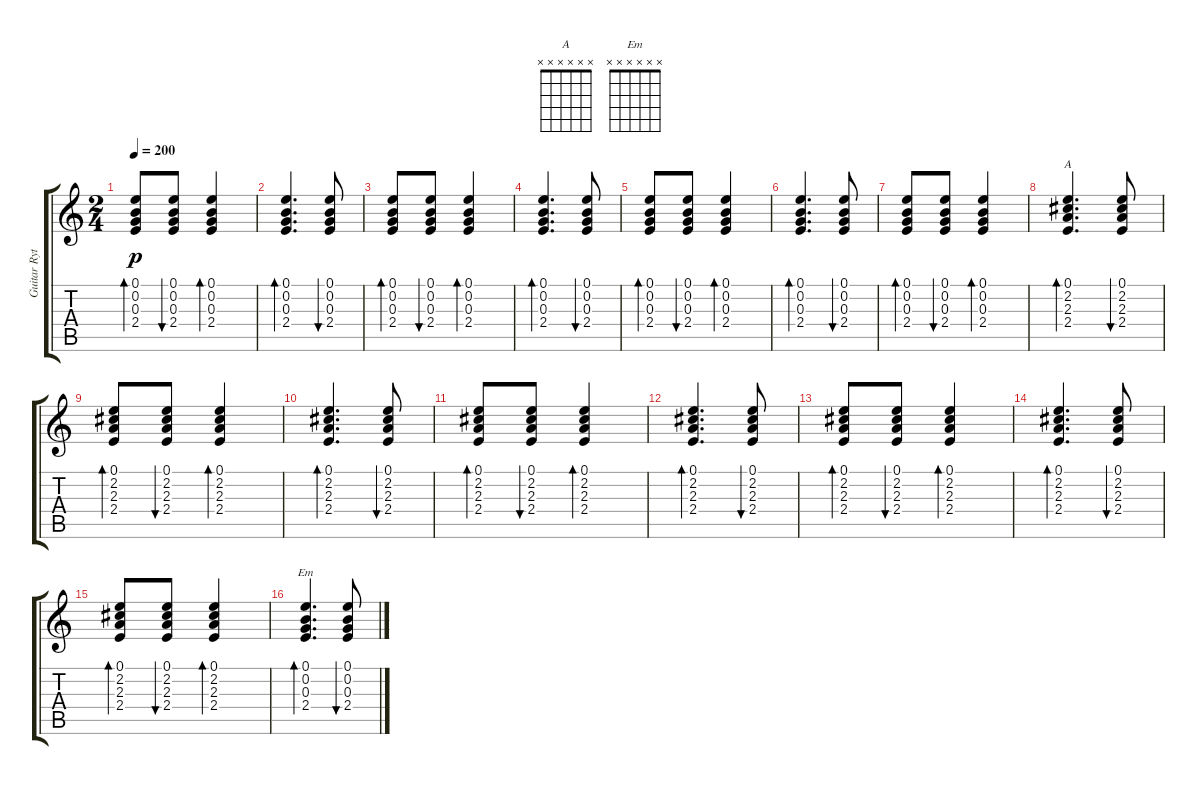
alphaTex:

\track ("Guitar Rythm 1" "Guitar Ryt") {instrument acousticguitarsteel}
\staff {score tabs}
\tuning (E4 B3 G3 D3 A2 E2) {hide}
\chord ("A" x x x x x x)
\chord ("Em" x x x x x x)
\ts (2 4)
\tempo 200
\clef g2
\ks c
(0.1 0.2 0.3 2.4).8{bd 60 dy p} (0.1 0.2 0.3 2.4).8{bu 60} (0.1 0.2 0.3 2.4).4{bd 60} |
(0.1 0.2 0.3 2.4).4{d bd 60} (0.1 0.2 0.3 2.4).8{bu 60} |
(0.1 0.2 0.3 2.4).8{bd 60} (0.1 0.2 0.3 2.4).8{bu 60} (0.1 0.2 0.3 2.4).4{bd 60} |
(0.1 0.2 0.3 2.4).4{d bd 60} (0.1 0.2 0.3 2.4).8{bu 60} |
(0.1 0.2 0.3 2.4).8{bd 60} (0.1 0.2 0.3 2.4).8{bu 60} (0.1 0.2 0.3 2.4).4{bd 60} |
(0.1 0.2 0.3 2.4).4{d bd 60} (0.1 0.2 0.3 2.4).8{bu 60} |
(0.1 0.2 0.3 2.4).8{bd 60} (0.1 0.2 0.3 2.4).8{bu 60} (0.1 0.2 0.3 2.4).4{bd 60} |
(0.1 2.2 2.3 2.4).4{d bd 60 ch "A"} (0.1 2.2 2.3 2.4).8{bu 60} |
(0.1 2.2 2.3 2.4).8{bd 60} (0.1 2.2 2.3 2.4).8{bu 60} (0.1 2.2 2.3 2.4).4{bd 60} |
(0.1 2.2 2.3 2.4).4{d bd 60} (0.1 2.2 2.3 2.4).8{bu 60} |
(0.1 2.2 2.3 2.4).8{bd 60} (0.1 2.2 2.3 2.4).8{bu 60} (0.1 2.2 2.3 2.4).4{bd 60} |
(0.1 2.2 2.3 2.4).4{d bd 60} (0.1 2.2 2.3 2.4).8{bu 60} |
(0.1 2.2 2.3 2.4).8{bd 60} (0.1 2.2 2.3 2.4).8{bu 60} (0.1 2.2 2.3 2.4).4{bd 60} |
(0.1 2.2 2.3 2.4).4{d bd 60} (0.1 2.2 2.3 2.4).8{bu 60} |
(0.1 2.2 2.3 2.4).8{bd 60} (0.1 2.2 2.3 2.4).8{bu 60} (0.1 2.2 2.3 2.4).4{bd 60} |
(0.1 0.2 0.3 2.4).4{d bd 60 ch "Em"} (0.1 0.2 0.3 2.4).8{bu 60}
